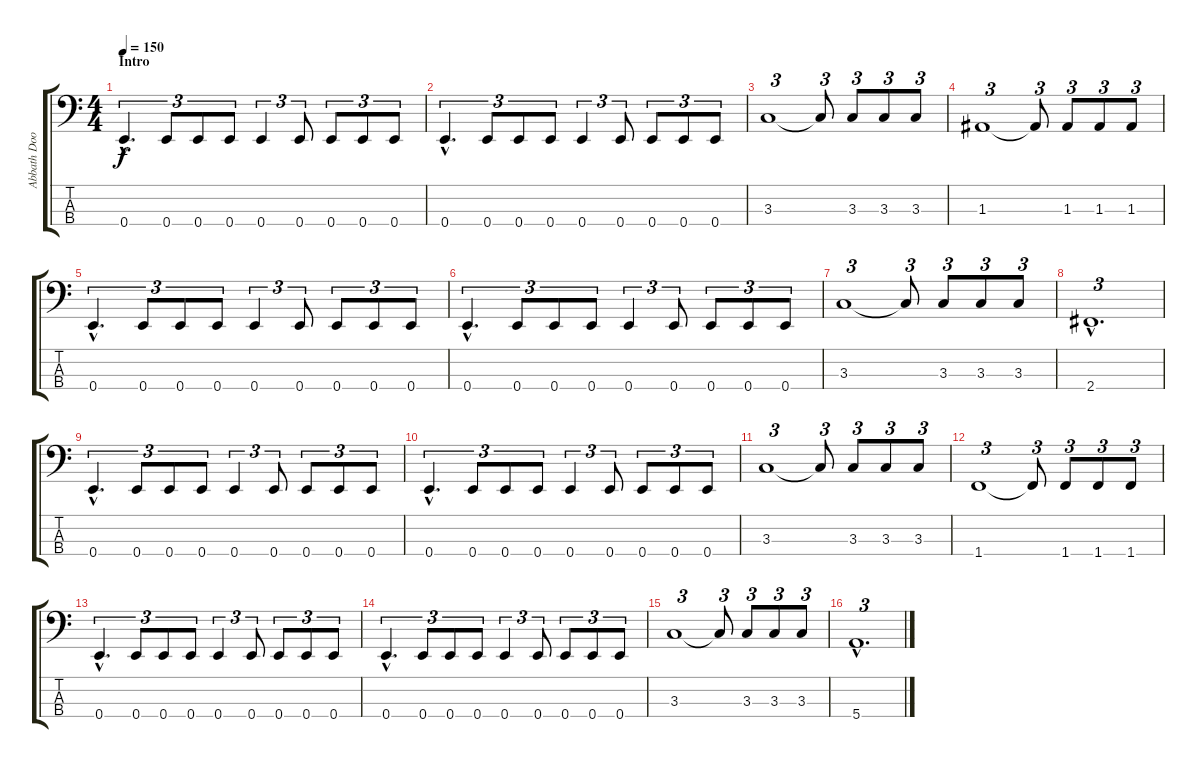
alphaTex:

\track ("Abbath Doom Occulta (Bass)" "Abbath Doo") {instrument electricbasspick}
\staff {score tabs}
\tuning (G2 D2 A1 E1) {hide}
\ts (4 4)
\section ("" "Intro")
\tempo 150
\clef f4
\ks c
0.4{hac}.4{d tu (3 2) dy f instrument electricbasspick} 0.4.8{tu (3 2)} 0.4.8{tu (3 2)} 0.4.8{tu (3 2)} 0.4.4{tu (3 2)} 0.4.8{tu (3 2)} 0.4.8{tu (3 2)} 0.4.8{tu (3 2)} 0.4.8{tu (3 2)} |
0.4{hac}.4{d tu (3 2)} 0.4.8{tu (3 2)} 0.4.8{tu (3 2)} 0.4.8{tu (3 2)} 0.4.4{tu (3 2)} 0.4.8{tu (3 2)} 0.4.8{tu (3 2)} 0.4.8{tu (3 2)} 0.4.8{tu (3 2)} |
3.3.1{tu (3 2)} 3.3{t}.8{tu (3 2)} 3.3.8{tu (3 2)} 3.3.8{tu (3 2)} 3.3.8{tu (3 2)} |
1.3.1{tu (3 2)} 1.3{t}.8{tu (3 2)} 1.3.8{tu (3 2)} 1.3.8{tu (3 2)} 1.3.8{tu (3 2)} |
0.4{hac}.4{d tu (3 2)} 0.4.8{tu (3 2)} 0.4.8{tu (3 2)} 0.4.8{tu (3 2)} 0.4.4{tu (3 2)} 0.4.8{tu (3 2)} 0.4.8{tu (3 2)} 0.4.8{tu (3 2)} 0.4.8{tu (3 2)} |
0.4{hac}.4{d tu (3 2)} 0.4.8{tu (3 2)} 0.4.8{tu (3 2)} 0.4.8{tu (3 2)} 0.4.4{tu (3 2)} 0.4.8{tu (3 2)} 0.4.8{tu (3 2)} 0.4.8{tu (3 2)} 0.4.8{tu (3 2)} |
3.3.1{tu (3 2)} 3.3{t}.8{tu (3 2)} 3.3.8{tu (3 2)} 3.3.8{tu (3 2)} 3.3.8{tu (3 2)} |
2.4{hac}.1{d tu (3 2)} |
0.4{hac}.4{d tu (3 2)} 0.4.8{tu (3 2)} 0.4.8{tu (3 2)} 0.4.8{tu (3 2)} 0.4.4{tu (3 2)} 0.4.8{tu (3 2)} 0.4.8{tu (3 2)} 0.4.8{tu (3 2)} 0.4.8{tu (3 2)} |
0.4{hac}.4{d tu (3 2)} 0.4.8{tu (3 2)} 0.4.8{tu (3 2)} 0.4.8{tu (3 2)} 0.4.4{tu (3 2)} 0.4.8{tu (3 2)} 0.4.8{tu (3 2)} 0.4.8{tu (3 2)} 0.4.8{tu (3 2)} |
3.3.1{tu (3 2)} 3.3{t}.8{tu (3 2)} 3.3.8{tu (3 2)} 3.3.8{tu (3 2)} 3.3.8{tu (3 2)} |
1.4.1{tu (3 2)} 1.4{t}.8{tu (3 2)} 1.4.8{tu (3 2)} 1.4.8{tu (3 2)} 1.4.8{tu (3 2)} |
0.4{hac}.4{d tu (3 2)} 0.4.8{tu (3 2)} 0.4.8{tu (3 2)} 0.4.8{tu (3 2)} 0.4.4{tu (3 2)} 0.4.8{tu (3 2)} 0.4.8{tu (3 2)} 0.4.8{tu (3 2)} 0.4.8{tu (3 2)} |
0.4{hac}.4{d tu (3 2)} 0.4.8{tu (3 2)} 0.4.8{tu (3 2)} 0.4.8{tu (3 2)} 0.4.4{tu (3 2)} 0.4.8{tu (3 2)} 0.4.8{tu (3 2)} 0.4.8{tu (3 2)} 0.4.8{tu (3 2)} |
3.3.1{tu (3 2)} 3.3{t}.8{tu (3 2)} 3.3.8{tu (3 2)} 3.3.8{tu (3 2)} 3.3.8{tu (3 2)} |
5.4{hac}.1{d tu (3 2)}
